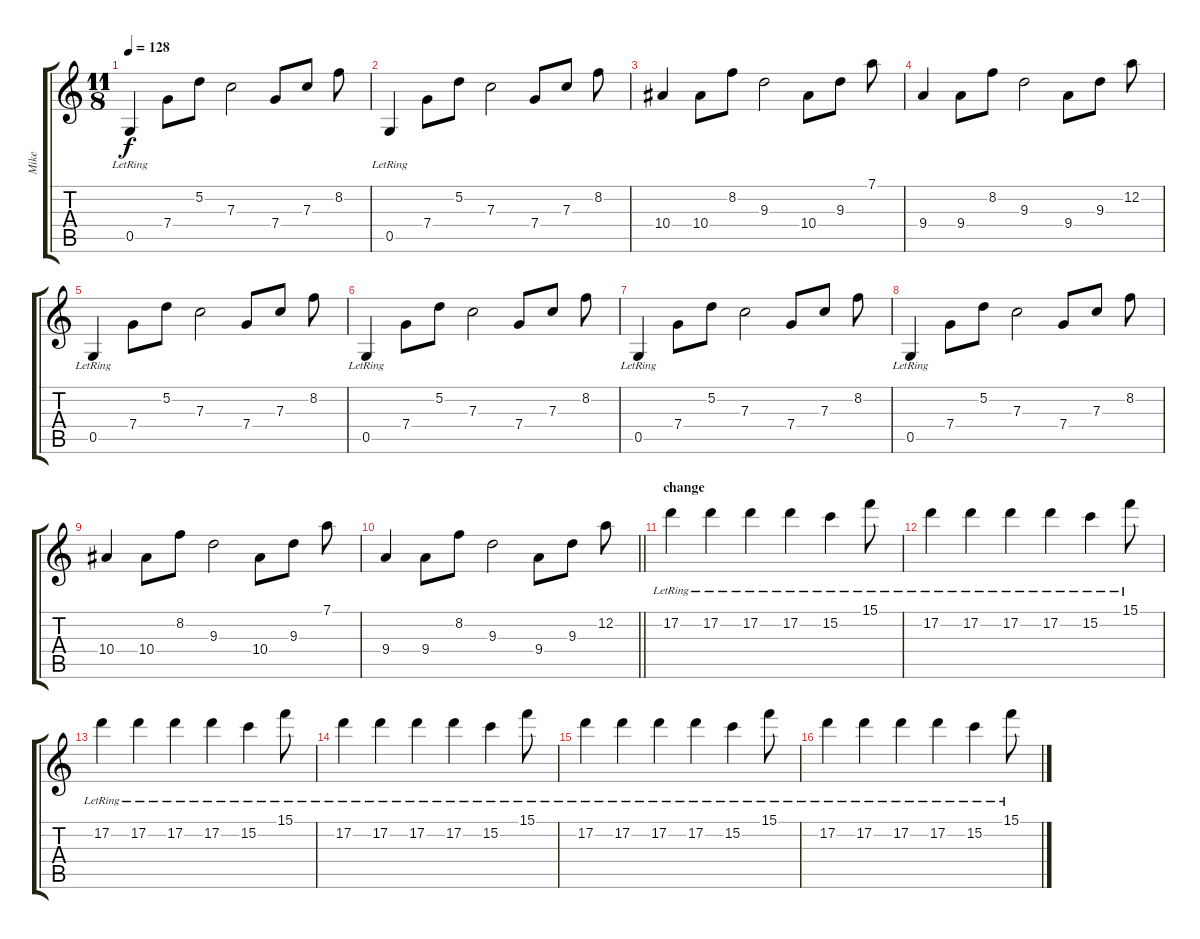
\track ("Mike" "Mike") {instrument electricguitarclean}
\staff {score tabs}
\tuning (D4 A3 F3 C3 G2 C2) {hide}
\ts (11 8)
\tempo 128
\clef g2
\ks c
0.5{lr}.4{dy f} 7.4.8 5.2.8 7.3.2 7.4.8 7.3.8 8.2.8 |
0.5{lr}.4 7.4.8 5.2.8 7.3.2 7.4.8 7.3.8 8.2.8 |
10.4.4 10.4.8 8.2.8 9.3.2 10.4.8 9.3.8 7.1.8 |
9.4.4 9.4.8 8.2.8 9.3.2 9.4.8 9.3.8 12.2.8 |
0.5{lr}.4 7.4.8 5.2.8 7.3.2 7.4.8 7.3.8 8.2.8 |
0.5{lr}.4 7.4.8 5.2.8 7.3.2 7.4.8 7.3.8 8.2.8 |
0.5{lr}.4 7.4.8 5.2.8 7.3.2 7.4.8 7.3.8 8.2.8 |
0.5{lr}.4 7.4.8 5.2.8 7.3.2 7.4.8 7.3.8 8.2.8 |
10.4.4 10.4.8 8.2.8 9.3.2 10.4.8 9.3.8 7.1.8 |
\barLineRight lightlight
9.4.4 9.4.8 8.2.8 9.3.2 9.4.8 9.3.8 12.2.8 |
\section ("" "change")
17.2{lr}.4 17.2{lr}.4 17.2{lr}.4 17.2{lr}.4 15.2{lr}.4 15.1{lr}.8 |
17.2{lr}.4 17.2{lr}.4 17.2{lr}.4 17.2{lr}.4 15.2{lr}.4 15.1{lr}.8 |
17.2{lr}.4 17.2{lr}.4 17.2{lr}.4 17.2{lr}.4 15.2{lr}.4 15.1{lr}.8 |
17.2{lr}.4 17.2{lr}.4 17.2{lr}.4 17.2{lr}.4 15.2{lr}.4 15.1{lr}.8 |
17.2{lr}.4 17.2{lr}.4 17.2{lr}.4 17.2{lr}.4 15.2{lr}.4 15.1{lr}.8 |
17.2{lr}.4 17.2{lr}.4 17.2{lr}.4 17.2{lr}.4 15.2{lr}.4 15.1{lr}.8
